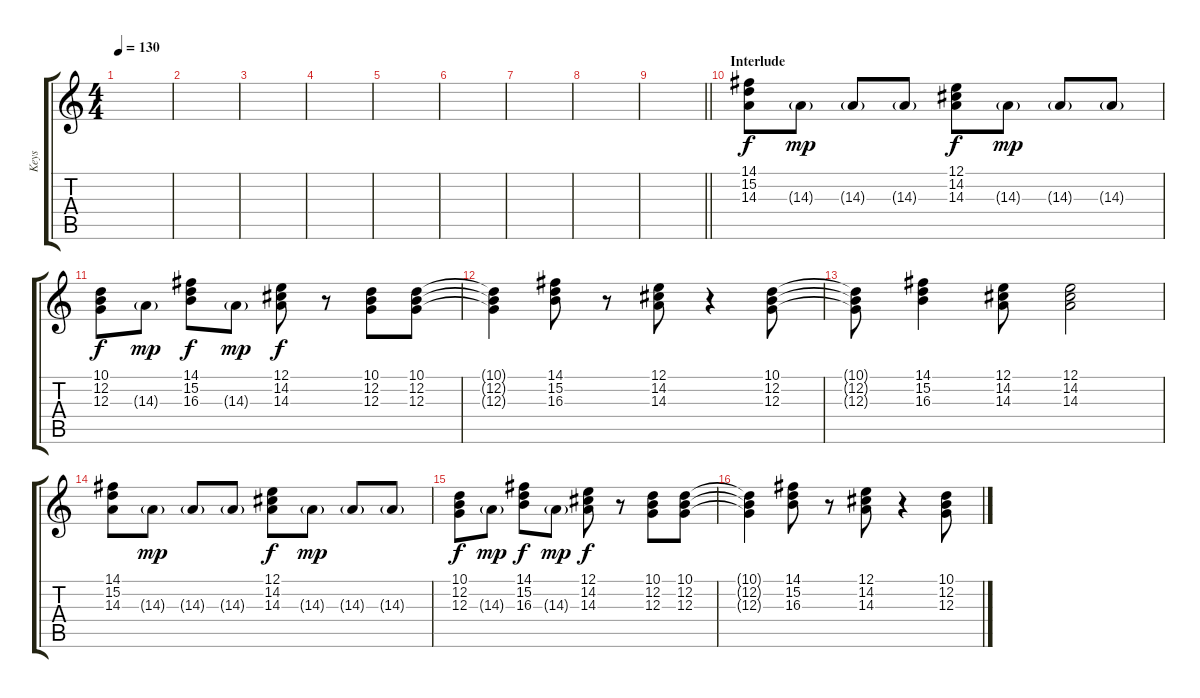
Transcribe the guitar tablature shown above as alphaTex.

\track ("Keys" "Keys") {instrument electricgrandpiano}
\staff {score tabs}
\tuning (E4 B3 G3 D3 A2 E2) {hide}
\ts (4 4)
\tempo 130
\clef g2
\ks c
|
|
|
|
|
|
|
|
\barLineRight lightlight
|
\section ("" "Interlude")
(14.1 15.2 14.3).8 14.3{g}.8{dy mp} 14.3{g}.8 14.3{g}.8 (12.1 14.2 14.3).8{dy f} 14.3{g}.8{dy mp} 14.3{g}.8 14.3{g}.8 |
(10.1 12.2 12.3).8{dy f} 14.3{g}.8{dy mp} (14.1 15.2 16.3).8{dy f} 14.3{g}.8{dy mp} (12.1 14.2 14.3).8{dy f} r.8 (10.1 12.2 12.3).8 (10.1 12.2 12.3).8 |
(10.1{t} 12.2{t} 12.3{t}).4 (14.1 15.2 16.3).8 r.8 (12.1 14.2 14.3).8 r.4 (10.1 12.2 12.3).8 |
(10.1{t} 12.2{t} 12.3{t}).8 (14.1 15.2 16.3).4 (12.1 14.2 14.3).8 (12.1 14.2 14.3).2 |
(14.1 15.2 14.3).8 14.3{g}.8{dy mp} 14.3{g}.8 14.3{g}.8 (12.1 14.2 14.3).8{dy f} 14.3{g}.8{dy mp} 14.3{g}.8 14.3{g}.8 |
(10.1 12.2 12.3).8{dy f} 14.3{g}.8{dy mp} (14.1 15.2 16.3).8{dy f} 14.3{g}.8{dy mp} (12.1 14.2 14.3).8{dy f} r.8 (10.1 12.2 12.3).8 (10.1 12.2 12.3).8 |
(10.1{t} 12.2{t} 12.3{t}).4 (14.1 15.2 16.3).8 r.8 (12.1 14.2 14.3).8 r.4 (10.1 12.2 12.3).8
